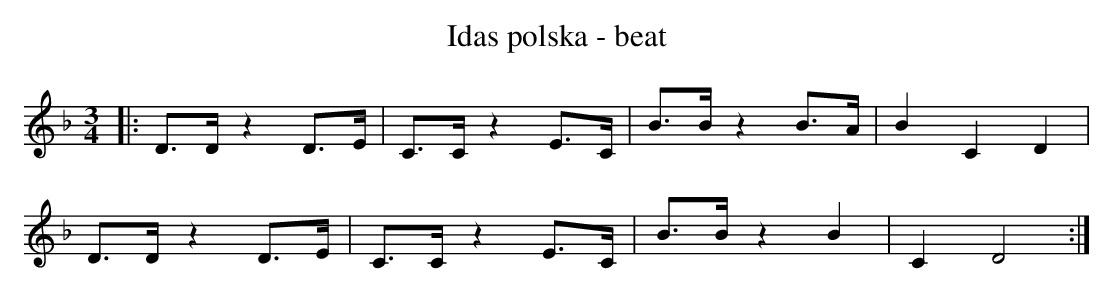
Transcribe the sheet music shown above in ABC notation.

X:1
T:Idas polska - beat
M:3/4
L:1/8
K:Dm
|: D>D z2 D>E | C>C z2 E>C | B>B z2 B>A | B2 C2 D2 |
D>D z2 D>E | C>C z2 E>C | B>B z2 B2 | C2 D4  :|
